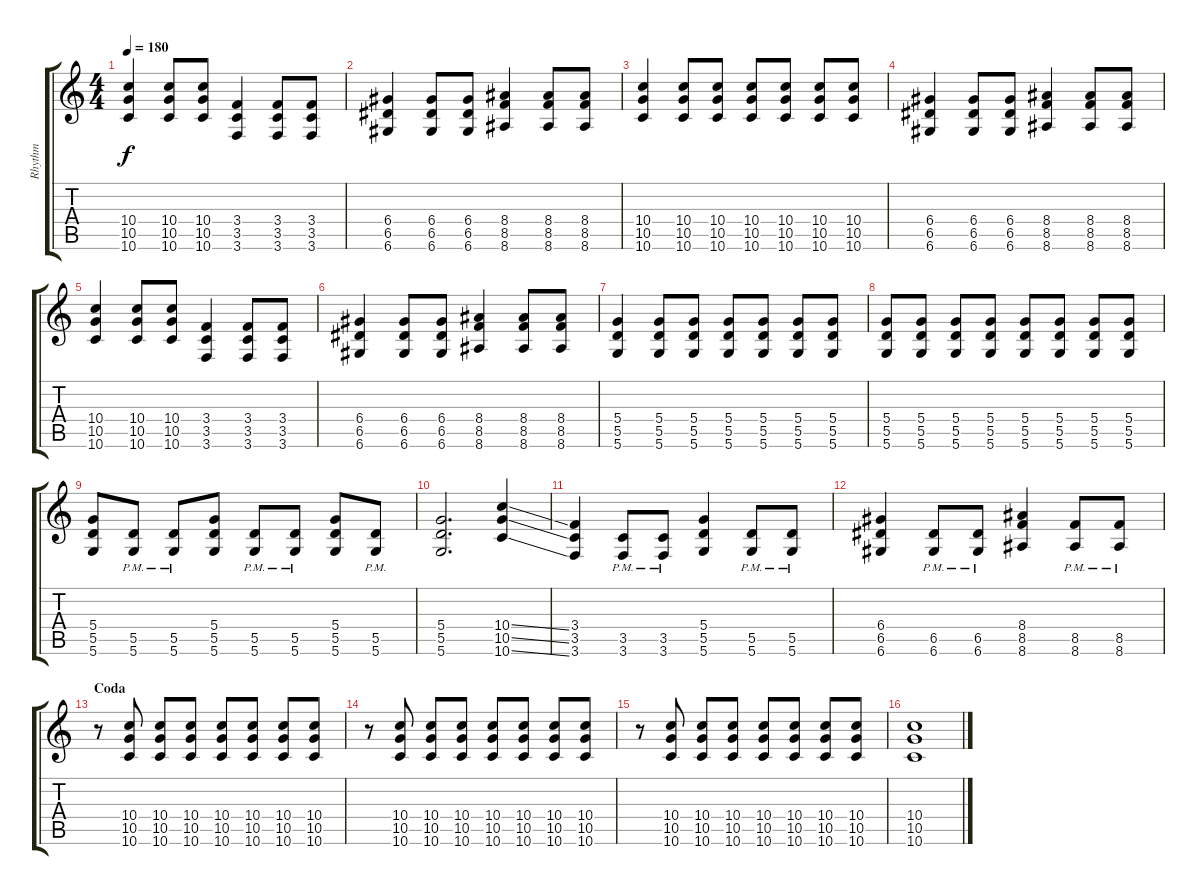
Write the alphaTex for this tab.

\track ("Rhythm" "Rhythm") {instrument distortionguitar}
\staff {score tabs}
\tuning (E4 B3 G3 D3 A2 D2) {hide}
\ts (4 4)
\tempo 180
\clef g2
\ks c
(10.4 10.5 10.6).4{dy f} (10.4 10.5 10.6).8 (10.4 10.5 10.6).8 (3.4 3.5 3.6).4 (3.4 3.5 3.6).8 (3.4 3.5 3.6).8 |
(6.4 6.5 6.6).4 (6.4 6.5 6.6).8 (6.4 6.5 6.6).8 (8.4 8.5 8.6).4 (8.4 8.5 8.6).8 (8.4 8.5 8.6).8 |
(10.4 10.5 10.6).4 (10.4 10.5 10.6).8 (10.4 10.5 10.6).8 (10.4 10.5 10.6).8 (10.4 10.5 10.6).8 (10.4 10.5 10.6).8 (10.4 10.5 10.6).8 |
(6.4 6.5 6.6).4 (6.4 6.5 6.6).8 (6.4 6.5 6.6).8 (8.4 8.5 8.6).4 (8.4 8.5 8.6).8 (8.4 8.5 8.6).8 |
(10.4 10.5 10.6).4 (10.4 10.5 10.6).8 (10.4 10.5 10.6).8 (3.4 3.5 3.6).4 (3.4 3.5 3.6).8 (3.4 3.5 3.6).8 |
(6.4 6.5 6.6).4 (6.4 6.5 6.6).8 (6.4 6.5 6.6).8 (8.4 8.5 8.6).4 (8.4 8.5 8.6).8 (8.4 8.5 8.6).8 |
(5.4 5.5 5.6).4 (5.4 5.5 5.6).8 (5.4 5.5 5.6).8 (5.4 5.5 5.6).8 (5.4 5.5 5.6).8 (5.4 5.5 5.6).8 (5.4 5.5 5.6).8 |
(5.4 5.5 5.6).8 (5.4 5.5 5.6).8 (5.4 5.5 5.6).8 (5.4 5.5 5.6).8 (5.4 5.5 5.6).8 (5.4 5.5 5.6).8 (5.4 5.5 5.6).8 (5.4 5.5 5.6).8 |
(5.4 5.5 5.6).8 (5.5{pm} 5.6{pm}).8 (5.5{pm} 5.6{pm}).8 (5.4 5.5 5.6).8 (5.5{pm} 5.6{pm}).8 (5.5{pm} 5.6{pm}).8 (5.4 5.5 5.6).8 (5.5{pm} 5.6{pm}).8 |
(5.4 5.5 5.6).2{d} (10.4{ss} 10.5{ss} 10.6{ss}).4 |
(3.4 3.5 3.6).4 (3.5{pm} 3.6{pm}).8 (3.5{pm} 3.6{pm}).8 (5.4 5.5 5.6).4 (5.5{pm} 5.6{pm}).8 (5.5{pm} 5.6{pm}).8 |
(6.4 6.5 6.6).4 (6.5{pm} 6.6{pm}).8 (6.5{pm} 6.6{pm}).8 (8.4 8.5 8.6).4 (8.5{pm} 8.6{pm}).8 (8.5{pm} 8.6{pm}).8 |
\section ("" "Coda")
r.8 (10.4 10.5 10.6).8 (10.4 10.5 10.6).8 (10.4 10.5 10.6).8 (10.4 10.5 10.6).8 (10.4 10.5 10.6).8 (10.4 10.5 10.6).8 (10.4 10.5 10.6).8 |
r.8 (10.4 10.5 10.6).8 (10.4 10.5 10.6).8 (10.4 10.5 10.6).8 (10.4 10.5 10.6).8 (10.4 10.5 10.6).8 (10.4 10.5 10.6).8 (10.4 10.5 10.6).8 |
r.8 (10.4 10.5 10.6).8 (10.4 10.5 10.6).8 (10.4 10.5 10.6).8 (10.4 10.5 10.6).8 (10.4 10.5 10.6).8 (10.4 10.5 10.6).8 (10.4 10.5 10.6).8 |
(10.4 10.5 10.6).1
